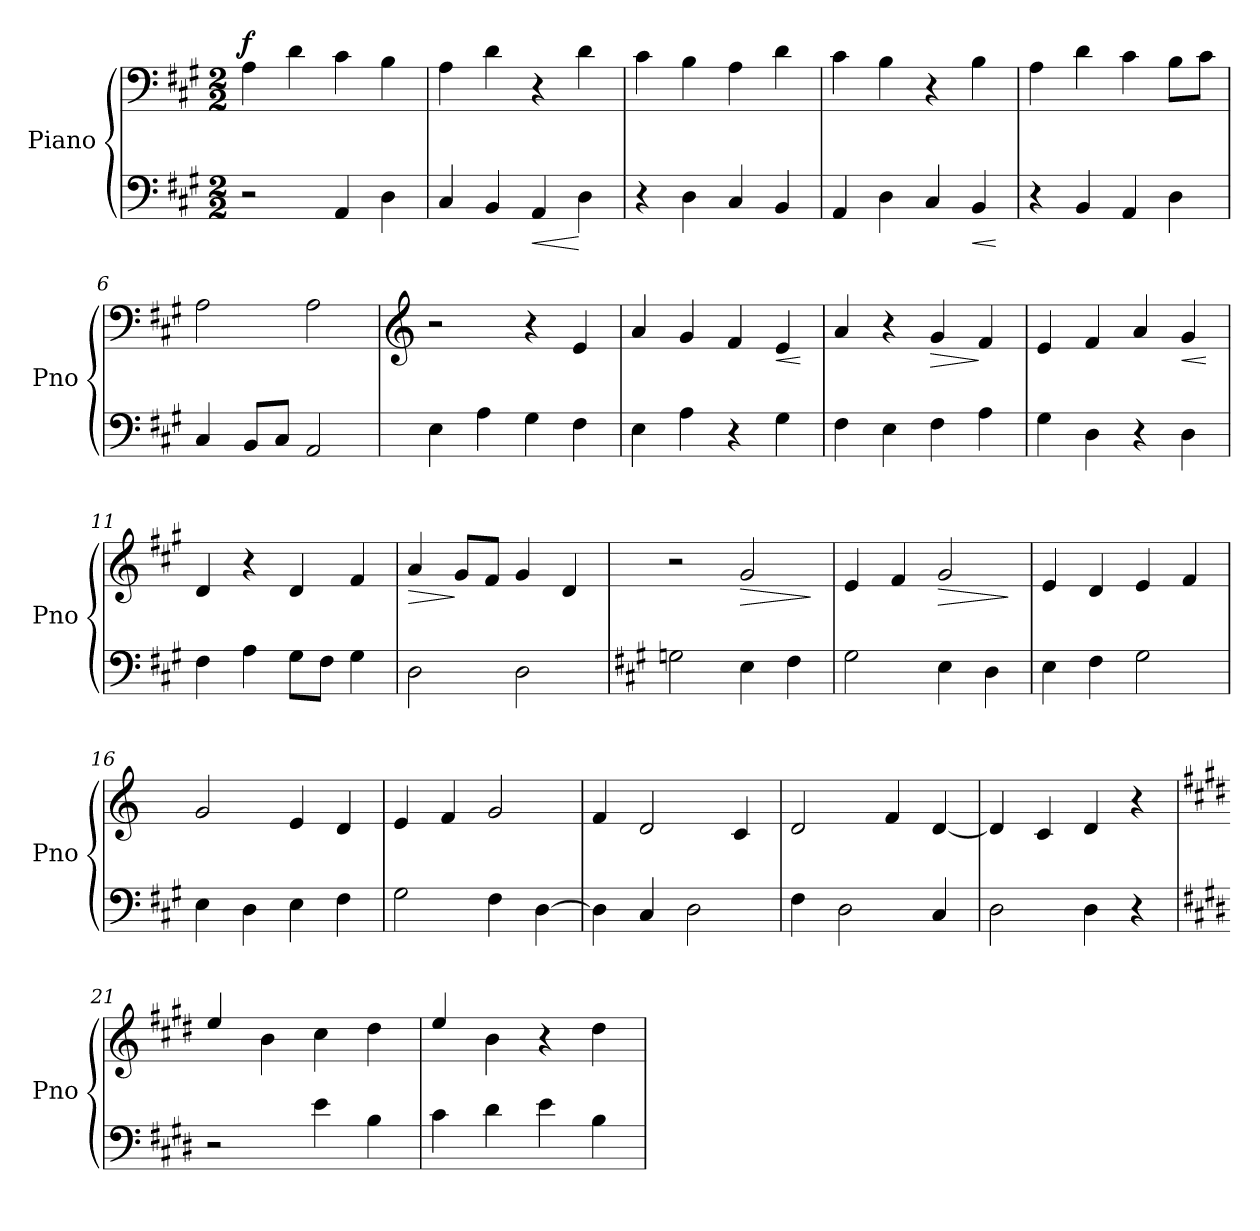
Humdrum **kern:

**kern	**dynam	**kern	**dynam
*part2	*part2	*part1	*part1
*staff2	*staff2	*staff1	*staff1
*I"Piano	*	*I"Piano	*
*I'Pno	*	*I'Pno	*
*clefF4	*	*clefF4	*
*k[f#c#g#]	*	*k[f#c#g#]	*
*M2/2	*	*M2/2	*
*MM112	*	*MM112	*
=1	=1	=1	=1
!	!	!	!LO:DY:a
2r	.	4A\	f
.	.	4d\	.
4AA/	.	4c#\	.
4D\	.	4B\	.
=2	=2	=2	=2
4C#/	.	4A\	.
4BB/	.	4d\	.
!	!LO:HP:b	!	!
4AA/	<	4r	.
4D\	[	4d\	.
=3	=3	=3	=3
4r	.	4c#\	.
4D\	.	4B\	.
4C#/	.	4A\	.
4BB/	.	4d\	.
=4	=4	=4	=4
4AA/	.	4c#\	.
4D\	.	4B\	.
4C#/	.	4r	.
!	!LO:HP:b	!	!
4BB/	<	4B\	.
.	[	.	.
=5	=5	=5	=5
4r	.	4A\	.
4BB/	.	4d\	.
4AA/	.	4c#\	.
4D\	.	8B\L	.
.	.	8c#\J	.
=6	=6	=6	=6
4C#/	.	2A\	.
8BB/L	.	.	.
8C#/J	.	.	.
2AA/	.	2A\	.
=7	=7	=7	=7
*	*	*clefG2	*
4E\	.	2r	.
4A\	.	.	.
4G#\	.	4r	.
4F#\	.	4e/	.
!!LO:LB:g=z
=8	=8	=8	=8
4E\	.	4a/	.
4A\	.	4g#/	.
4r	.	4f#/	.
!	!	!	!LO:HP:b
4G#\	.	4e/	<
.	.	.	[
=9	=9	=9	=9
4F#\	.	4a/	.
4E\	.	4r	.
!	!	!	!LO:HP:b
4F#\	.	4g#/	>
4A\	.	4f#/	]
=10	=10	=10	=10
4G#\	.	4e/	.
4D\	.	4f#/	.
4r	.	4a/	.
!	!	!	!LO:HP:b
4D\	.	4g#/	<
.	.	.	[
=11	=11	=11	=11
4F#\	.	4d/	.
4A\	.	4r	.
8G#\L	.	4d/	.
8F#\J	.	.	.
4G#\	.	4f#/	.
=12	=12	=12	=12
!	!	!	!LO:HP:b
2D\	.	4a/	>
.	.	8g#/L	]
.	.	8f#/J	.
2D\	.	4g#/	.
.	.	4d/	.
=13	=13	=13	=13
*	*	*k[]	*
2Gn\	.	2r	.
!	!	!	!LO:HP:b
4E\	.	2g/	>
4F#\	.	.	.
.	.	.	]
=14	=14	=14	=14
2G#\	.	4e/	.
.	.	4f/	.
!	!	!	!LO:HP:b
4E\	.	2g/	>
4D\	.	.	.
.	.	.	]
!!LO:LB:g=z
=15	=15	=15	=15
4E\	.	4e/	.
4F#\	.	4d/	.
2G#\	.	4e/	.
.	.	4f/	.
!!LO:PB:g=z
=16	=16	=16	=16
4E\	.	2g/	.
4D\	.	.	.
4E\	.	4e/	.
4F#\	.	4d/	.
=17	=17	=17	=17
2G#\	.	4e/	.
.	.	4f/	.
4F#\	.	2g/	.
[4D\	.	.	.
=18	=18	=18	=18
4D\]	.	4f/	.
4C#/	.	2d/	.
2D\	.	.	.
.	.	4c/	.
=19	=19	=19	=19
4F#\	.	2d/	.
2D\	.	.	.
.	.	4f/	.
4C#/	.	[4d/	.
=20	=20	=20	=20
2D\	.	4d/]	.
.	.	4c/	.
4D\	.	4d/	.
4r	.	4r	.
=21	=21	=21	=21
*k[f#c#g#d#]	*	*k[f#c#g#d#]	*
2r	.	4ee/	.
.	.	4b\	.
4e\	.	4cc#\	.
4B\	.	4dd#\	.
=22	=22	=22	=22
4c#\	.	4ee/	.
4d#\	.	4b\	.
4e\	.	4r	.
4B\	.	4dd#\	.
=	=	=	=
*-	*-	*-	*-
